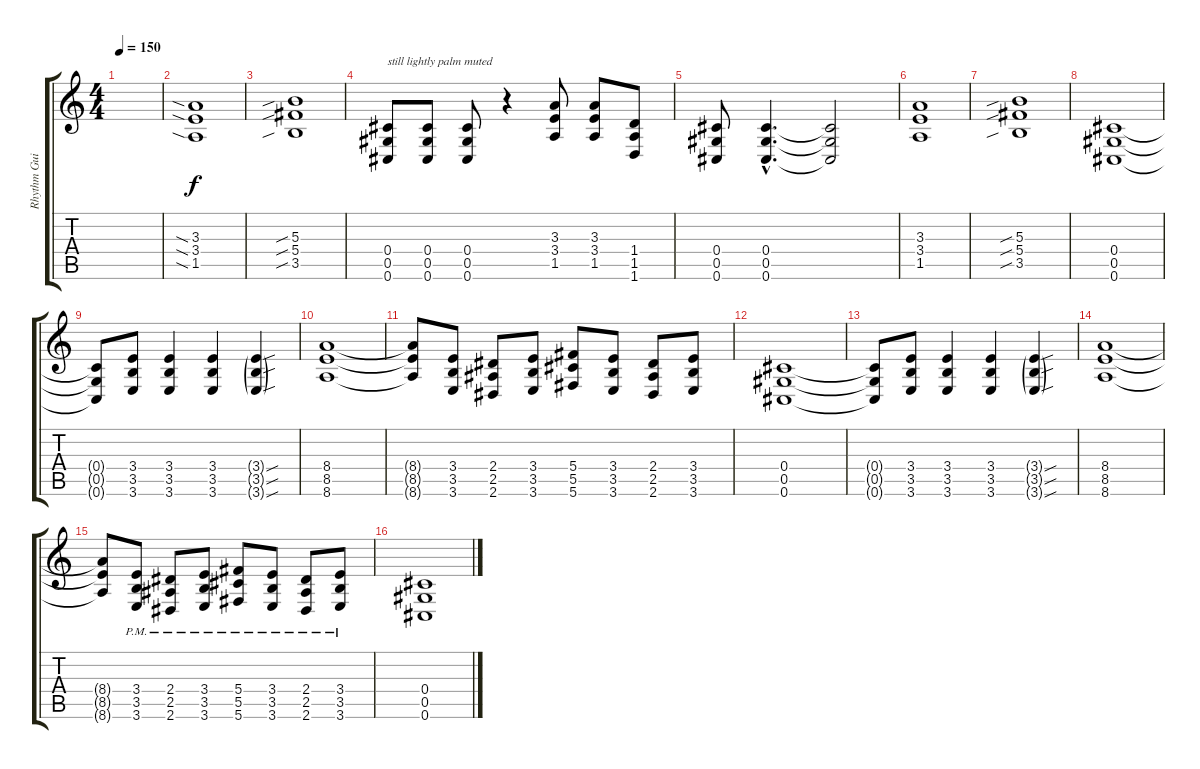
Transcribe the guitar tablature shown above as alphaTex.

\track ("Rhythm Guitar" "Rhythm Gui") {instrument distortionguitar}
\staff {score tabs}
\tuning (Eb4 Bb3 Gb3 Db3 Ab2 Db2) {hide}
\ts (4 4)
\tempo 150
\clef g2
\ks c
|
(3.3{sia} 3.4{sia} 1.5{sia}).1 |
(5.3{sib} 5.4{sib} 3.5{sib}).1 |
(0.4 0.5 0.6).8{txt "still lightly palm muted"} (0.4 0.5 0.6).8 (0.4 0.5 0.6).8 r.4 (3.3 3.4 1.5).8 (3.3 3.4 1.5).8 (1.4 1.5 1.6).8 |
(0.4 0.5 0.6).8 (0.4{hac} 0.5{hac} 0.6{hac}).4{d} (0.4{t} 0.5{t} 0.6{t}).2 |
(3.3 3.4 1.5).1 |
(5.3{sib} 5.4{sib} 3.5{sib}).1 |
(0.4 0.5 0.6).1 |
(0.4{t} 0.5{t} 0.6{t}).8 (3.4 3.5 3.6).8 (3.4 3.5 3.6).4 (3.4 3.5 3.6).4 (3.4{sou g} 3.5{sou g} 3.6{sou g}).4 |
(8.4 8.5 8.6).1 |
(8.4{t} 8.5{t} 8.6{t}).8 (3.4 3.5 3.6).8 (2.4 2.5 2.6).8 (3.4 3.5 3.6).8 (5.4 5.5 5.6).8 (3.4 3.5 3.6).8 (2.4 2.5 2.6).8 (3.4 3.5 3.6).8 |
(0.4 0.5 0.6).1 |
(0.4{t} 0.5{t} 0.6{t}).8 (3.4 3.5 3.6).8 (3.4 3.5 3.6).4 (3.4 3.5 3.6).4 (3.4{sou g} 3.5{sou g} 3.6{sou g}).4 |
(8.4 8.5 8.6).1 |
(8.4{t} 8.5{t} 8.6{t}).8 (3.4{pm} 3.5{pm} 3.6{pm}).8 (2.4{pm} 2.5{pm} 2.6{pm}).8 (3.4{pm} 3.5{pm} 3.6{pm}).8 (5.4{pm} 5.5{pm} 5.6{pm}).8 (3.4{pm} 3.5{pm} 3.6{pm}).8 (2.4{pm} 2.5{pm} 2.6{pm}).8 (3.4{pm} 3.5{pm} 3.6{pm}).8 |
(0.4 0.5 0.6).1
